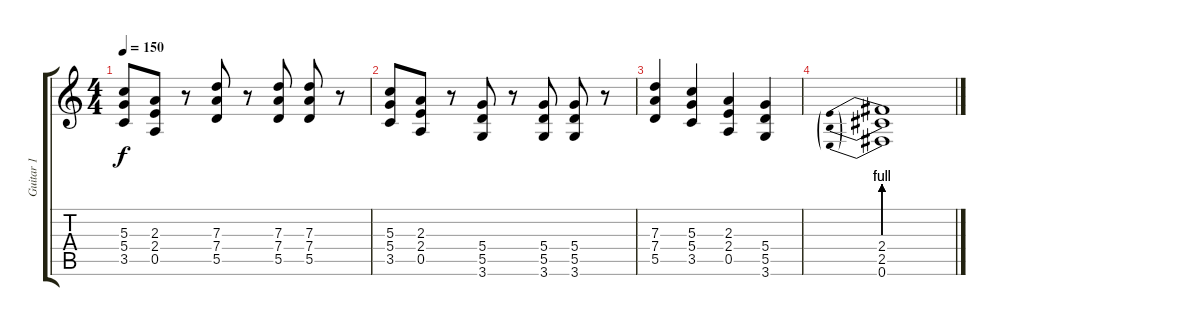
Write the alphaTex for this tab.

\track ("Guitar 1" "Guitar 1") {instrument overdrivenguitar}
\staff {score tabs}
\tuning (E4 B3 G3 D3 A2 E2) {hide}
\ts (4 4)
\tempo 150
\clef g2
\ks c
(5.3 5.4 3.5).8{dy f} (2.3 2.4 0.5).8 r.8 (7.3 7.4 5.5).8 r.8 (7.3 7.4 5.5).8 (7.3 7.4 5.5).8 r.8 |
(5.3 5.4 3.5).8 (2.3 2.4 0.5).8 r.8 (5.4 5.5 3.6).8 r.8 (5.4 5.5 3.6).8 (5.4 5.5 3.6).8 r.8 |
(7.3 7.4 5.5).4 (5.3 5.4 3.5).4 (2.3 2.4 0.5).4 (5.4 5.5 3.6).4 |
(2.4{be (prebend 0 4 60 4)} 2.5{be (prebend 0 4 60 4)} 0.6{be (prebend 0 4 60 4)}).1
